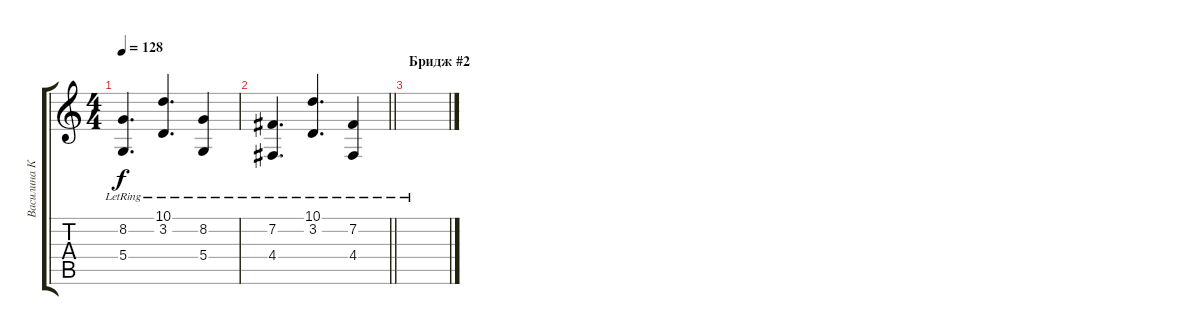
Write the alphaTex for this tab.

\track ("Василина Кичигина" "Василина К") {instrument acousticgrandpiano}
\staff {score tabs}
\tuning (E4 B3 G3 D3 A2 E2) {hide}
\ts (4 4)
\tempo 128
\clef g2
\ks c
(8.2{lr} 5.4{lr}).4{d dy f} (10.1{lr} 3.2{lr}).4{d} (8.2{lr} 5.4{lr}).4 |
\barLineRight lightlight
(7.2{lr} 4.4{lr}).4{d} (10.1{lr} 3.2).4{d} (7.2{lr} 4.4{lr}).4 |
\section ("" "Бридж #2")
